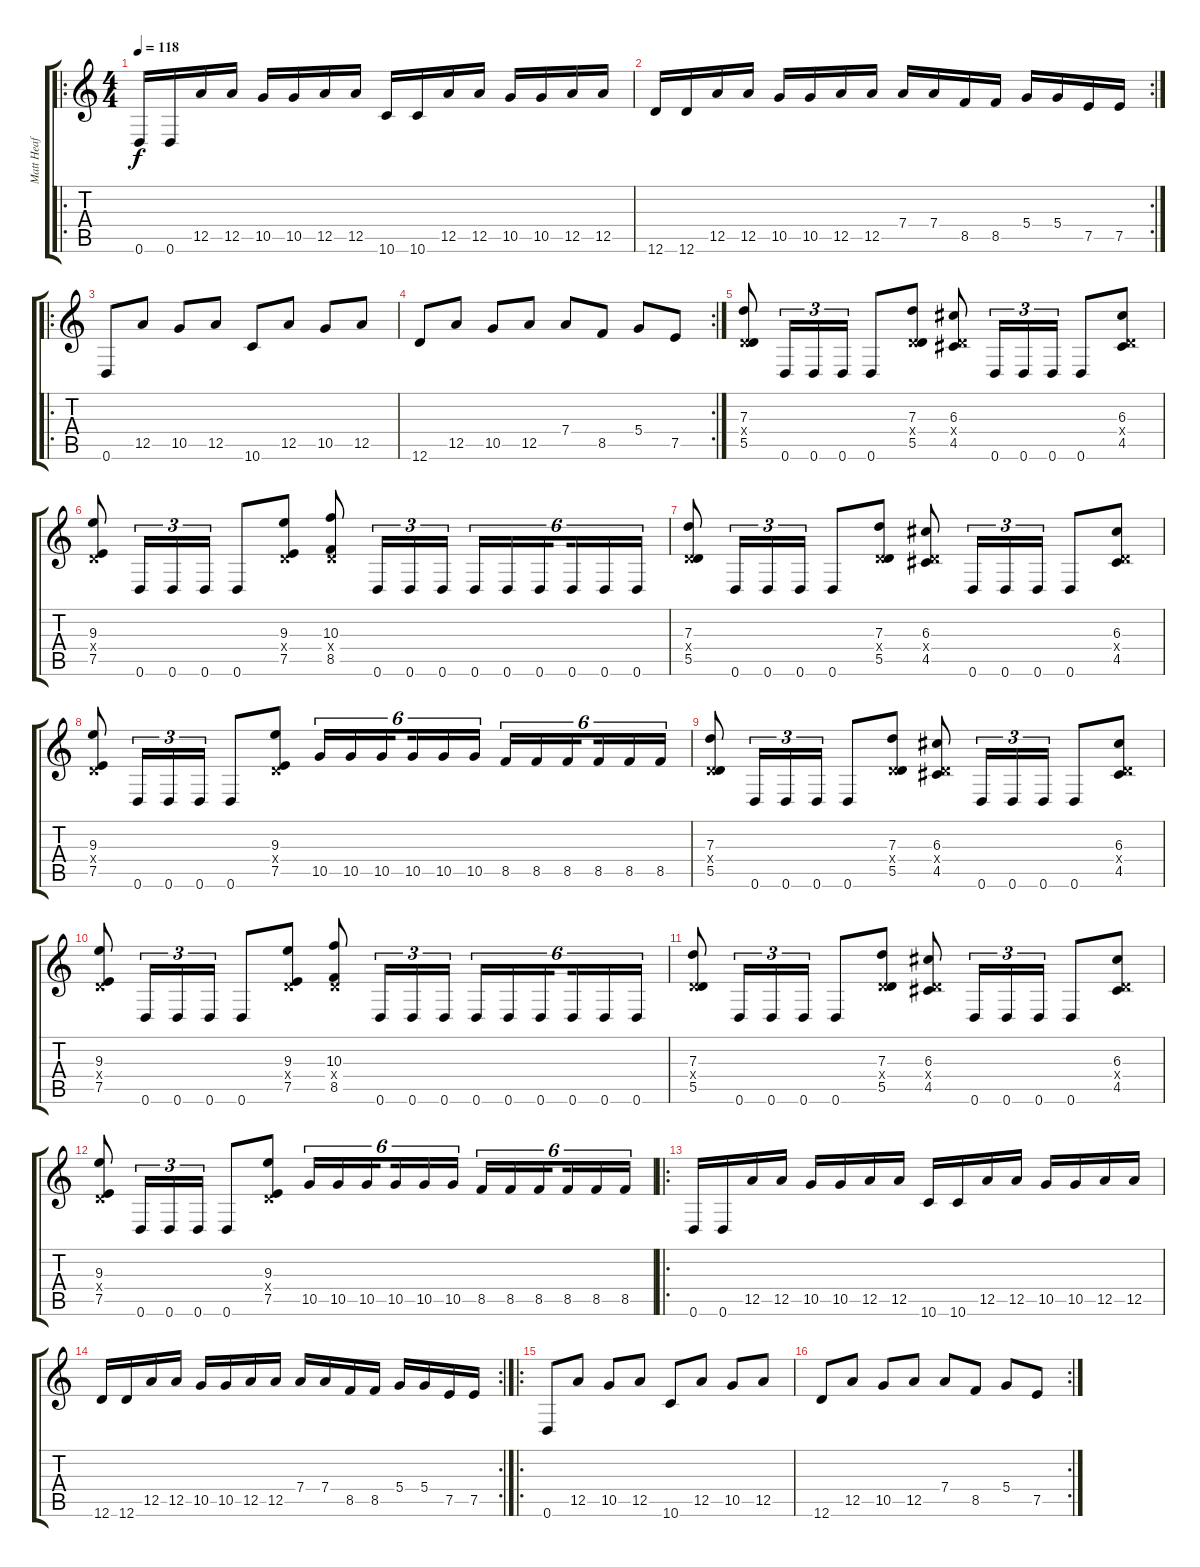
\track (" Matt Heafy" " Matt Heaf") {instrument distortionguitar}
\staff {score tabs}
\tuning (E4 B3 G3 D3 A2 D2) {hide}
\ro
\ts (4 4)
\tempo 118
\clef g2
\ks c
0.6.16{dy f} 0.6.16 12.5.16 12.5.16 10.5.16 10.5.16 12.5.16 12.5.16 10.6.16 10.6.16 12.5.16 12.5.16 10.5.16 10.5.16 12.5.16 12.5.16 |
\rc 2
12.6.16 12.6.16 12.5.16 12.5.16 10.5.16 10.5.16 12.5.16 12.5.16 7.4.16 7.4.16 8.5.16 8.5.16 5.4.16 5.4.16 7.5.16 7.5.16 |
\ro
0.6.8 12.5.8 10.5.8 12.5.8 10.6.8 12.5.8 10.5.8 12.5.8 |
\rc 2
12.6.8 12.5.8 10.5.8 12.5.8 7.4.8 8.5.8 5.4.8 7.5.8 |
(7.3 0.4{x} 5.5).8 0.6.16{tu (3 2)} 0.6.16{tu (3 2)} 0.6.16{tu (3 2)} 0.6.8 (7.3 0.4{x} 5.5).8 (6.3 0.4{x} 4.5).8 0.6.16{tu (3 2)} 0.6.16{tu (3 2)} 0.6.16{tu (3 2)} 0.6.8 (6.3 0.4{x} 4.5).8 |
(9.3 0.4{x} 7.5).8 0.6.16{tu (3 2)} 0.6.16{tu (3 2)} 0.6.16{tu (3 2)} 0.6.8 (9.3 0.4{x} 7.5).8 (10.3 0.4{x} 8.5).8 0.6.16{tu (3 2)} 0.6.16{tu (3 2)} 0.6.16{tu (3 2)} 0.6.16{tu (6 4)} 0.6.16{tu (6 4)} 0.6.16{tu (6 4) beam splitsecondary} 0.6.16{tu (6 4)} 0.6.16{tu (6 4)} 0.6.16{tu (6 4)} |
(7.3 0.4{x} 5.5).8 0.6.16{tu (3 2)} 0.6.16{tu (3 2)} 0.6.16{tu (3 2)} 0.6.8 (7.3 0.4{x} 5.5).8 (6.3 0.4{x} 4.5).8 0.6.16{tu (3 2)} 0.6.16{tu (3 2)} 0.6.16{tu (3 2)} 0.6.8 (6.3 0.4{x} 4.5).8 |
(9.3 0.4{x} 7.5).8 0.6.16{tu (3 2)} 0.6.16{tu (3 2)} 0.6.16{tu (3 2)} 0.6.8 (9.3 0.4{x} 7.5).8 10.5.16{tu (6 4)} 10.5.16{tu (6 4)} 10.5.16{tu (6 4) beam splitsecondary} 10.5.16{tu (6 4)} 10.5.16{tu (6 4)} 10.5.16{tu (6 4)} 8.5.16{tu (6 4)} 8.5.16{tu (6 4)} 8.5.16{tu (6 4) beam splitsecondary} 8.5.16{tu (6 4)} 8.5.16{tu (6 4)} 8.5.16{tu (6 4)} |
(7.3 0.4{x} 5.5).8 0.6.16{tu (3 2)} 0.6.16{tu (3 2)} 0.6.16{tu (3 2)} 0.6.8 (7.3 0.4{x} 5.5).8 (6.3 0.4{x} 4.5).8 0.6.16{tu (3 2)} 0.6.16{tu (3 2)} 0.6.16{tu (3 2)} 0.6.8 (6.3 0.4{x} 4.5).8 |
(9.3 0.4{x} 7.5).8 0.6.16{tu (3 2)} 0.6.16{tu (3 2)} 0.6.16{tu (3 2)} 0.6.8 (9.3 0.4{x} 7.5).8 (10.3 0.4{x} 8.5).8 0.6.16{tu (3 2)} 0.6.16{tu (3 2)} 0.6.16{tu (3 2)} 0.6.16{tu (6 4)} 0.6.16{tu (6 4)} 0.6.16{tu (6 4) beam splitsecondary} 0.6.16{tu (6 4)} 0.6.16{tu (6 4)} 0.6.16{tu (6 4)} |
(7.3 0.4{x} 5.5).8 0.6.16{tu (3 2)} 0.6.16{tu (3 2)} 0.6.16{tu (3 2)} 0.6.8 (7.3 0.4{x} 5.5).8 (6.3 0.4{x} 4.5).8 0.6.16{tu (3 2)} 0.6.16{tu (3 2)} 0.6.16{tu (3 2)} 0.6.8 (6.3 0.4{x} 4.5).8 |
(9.3 0.4{x} 7.5).8 0.6.16{tu (3 2)} 0.6.16{tu (3 2)} 0.6.16{tu (3 2)} 0.6.8 (9.3 0.4{x} 7.5).8 10.5.16{tu (6 4)} 10.5.16{tu (6 4)} 10.5.16{tu (6 4) beam splitsecondary} 10.5.16{tu (6 4)} 10.5.16{tu (6 4)} 10.5.16{tu (6 4)} 8.5.16{tu (6 4)} 8.5.16{tu (6 4)} 8.5.16{tu (6 4) beam splitsecondary} 8.5.16{tu (6 4)} 8.5.16{tu (6 4)} 8.5.16{tu (6 4)} |
\ro
0.6.16 0.6.16 12.5.16 12.5.16 10.5.16 10.5.16 12.5.16 12.5.16 10.6.16 10.6.16 12.5.16 12.5.16 10.5.16 10.5.16 12.5.16 12.5.16 |
\rc 2
12.6.16 12.6.16 12.5.16 12.5.16 10.5.16 10.5.16 12.5.16 12.5.16 7.4.16 7.4.16 8.5.16 8.5.16 5.4.16 5.4.16 7.5.16 7.5.16 |
\ro
0.6.8 12.5.8 10.5.8 12.5.8 10.6.8 12.5.8 10.5.8 12.5.8 |
\rc 2
12.6.8 12.5.8 10.5.8 12.5.8 7.4.8 8.5.8 5.4.8 7.5.8
